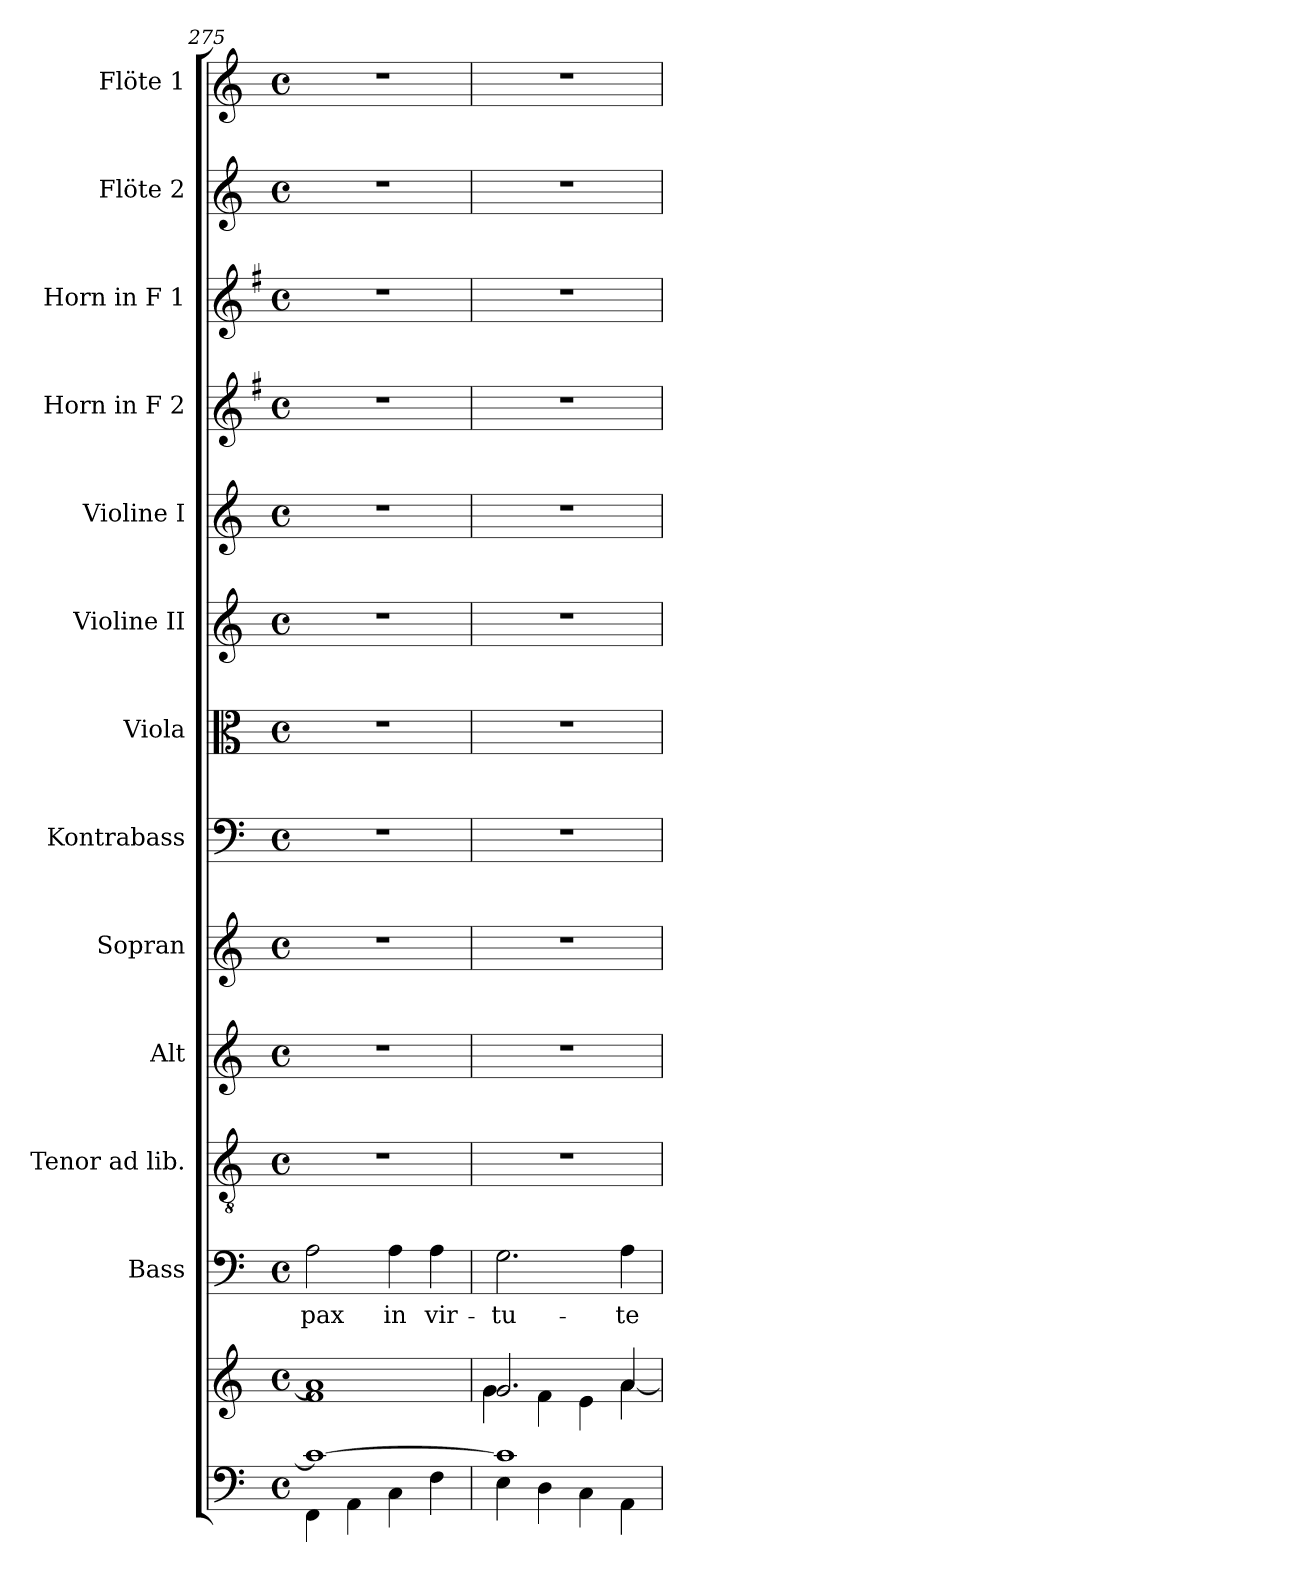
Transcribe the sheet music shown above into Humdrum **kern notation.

**kern	**kern	**kern	**text	**kern	**kern	**kern	**kern	**kern	**kern	**kern	**kern	**kern	**kern	**kern
*part13	*part13	*part12	*part12	*part11	*part10	*part9	*part8	*part7	*part6	*part5	*part4	*part3	*part2	*part1
*staff14	*staff13	*staff12	*staff12	*staff11	*staff10	*staff9	*staff8	*staff7	*staff6	*staff5	*staff4	*staff3	*staff2	*staff1
*	*	*I"Bass	*	*I"Tenor ad lib.	*I"Alt	*I"Sopran	*I"Kontrabass	*I"Viola	*I"Violine II	*I"Violine I	*I"Horn in F 2	*I"Horn in F 1	*I"Flöte 2	*I"Flöte 1
*	*	*I'B.	*	*I'T.	*I'A.	*I'S.	*I'Kb.	*I'Vla.	*I'Vl. II	*I'Vl. I	*	*	*I'Fl. 2	*I'Fl. 1
*clefF4	*clefG2	*clefF4	*	*clefGv2	*clefG2	*clefG2	*clefF4	*clefC3	*clefG2	*clefG2	*clefG2	*clefG2	*clefG2	*clefG2
*	*	*	*	*	*	*	*ITrd7c12	*	*	*	*ITrd4c7	*ITrd4c7	*	*
*k[]	*k[]	*k[]	*	*k[]	*k[]	*k[]	*k[]	*k[]	*k[]	*k[]	*k[]	*k[]	*k[]	*k[]
*C:	*C:	*C:	*	*C:	*C:	*C:	*C:	*C:	*C:	*C:	*C:	*C:	*C:	*C:
*M4/4	*M4/4	*M4/4	*	*M4/4	*M4/4	*M4/4	*M4/4	*M4/4	*M4/4	*M4/4	*M4/4	*M4/4	*M4/4	*M4/4
*met(c)	*met(c)	*met(c)	*	*met(c)	*met(c)	*met(c)	*met(c)	*met(c)	*met(c)	*met(c)	*met(c)	*met(c)	*met(c)	*met(c)
=275	=275	=275	=275	=275	=275	=275	=275	=275	=275	=275	=275	=275	=275	=275
*^	*^	*	*	*	*	*	*	*	*	*	*	*	*	*
!	!	!	!	!	!LO:LY:b	!	!	!	!	!	!	!	!	!	!	!
1c_	4FF\	1a]	1f	2A\	pax	1r	1r	1r	1r	1r	1r	1r	1r	1r	1r	1r
.	4AA\	.	.	.	.	.	.	.	.	.	.	.	.	.	.	.
!	!	!	!	!	!LO:LY:b	!	!	!	!	!	!	!	!	!	!	!
.	4C\	.	.	4A\	in	.	.	.	.	.	.	.	.	.	.	.
!	!	!	!	!	!LO:LY:b	!	!	!	!	!	!	!	!	!	!	!
.	4F\	.	.	4A\	vir-	.	.	.	.	.	.	.	.	.	.	.
=276	=276	=276	=276	=276	=276	=276	=276	=276	=276	=276	=276	=276	=276	=276	=276	=276
!	!	!	!	!	!LO:LY:b	!	!	!	!	!	!	!	!	!	!	!
1c]	4E\	2.g/	4g\	2.G\	-tu-	1r	1r	1r	1r	1r	1r	1r	1r	1r	1r	1r
.	4D\	.	4f\	.	.	.	.	.	.	.	.	.	.	.	.	.
.	4C\	.	4e\	.	.	.	.	.	.	.	.	.	.	.	.	.
!	!	!	!	!	!LO:LY:b	!	!	!	!	!	!	!	!	!	!	!
.	4AA\	4a/	[<4a\	4A\	-te	.	.	.	.	.	.	.	.	.	.	.
*v	*v	*	*	*	*	*	*	*	*	*	*	*	*	*	*	*
*	*v	*v	*	*	*	*	*	*	*	*	*	*	*	*	*
=	=	=	=	=	=	=	=	=	=	=	=	=	=	=
*-	*-	*-	*-	*-	*-	*-	*-	*-	*-	*-	*-	*-	*-	*-
